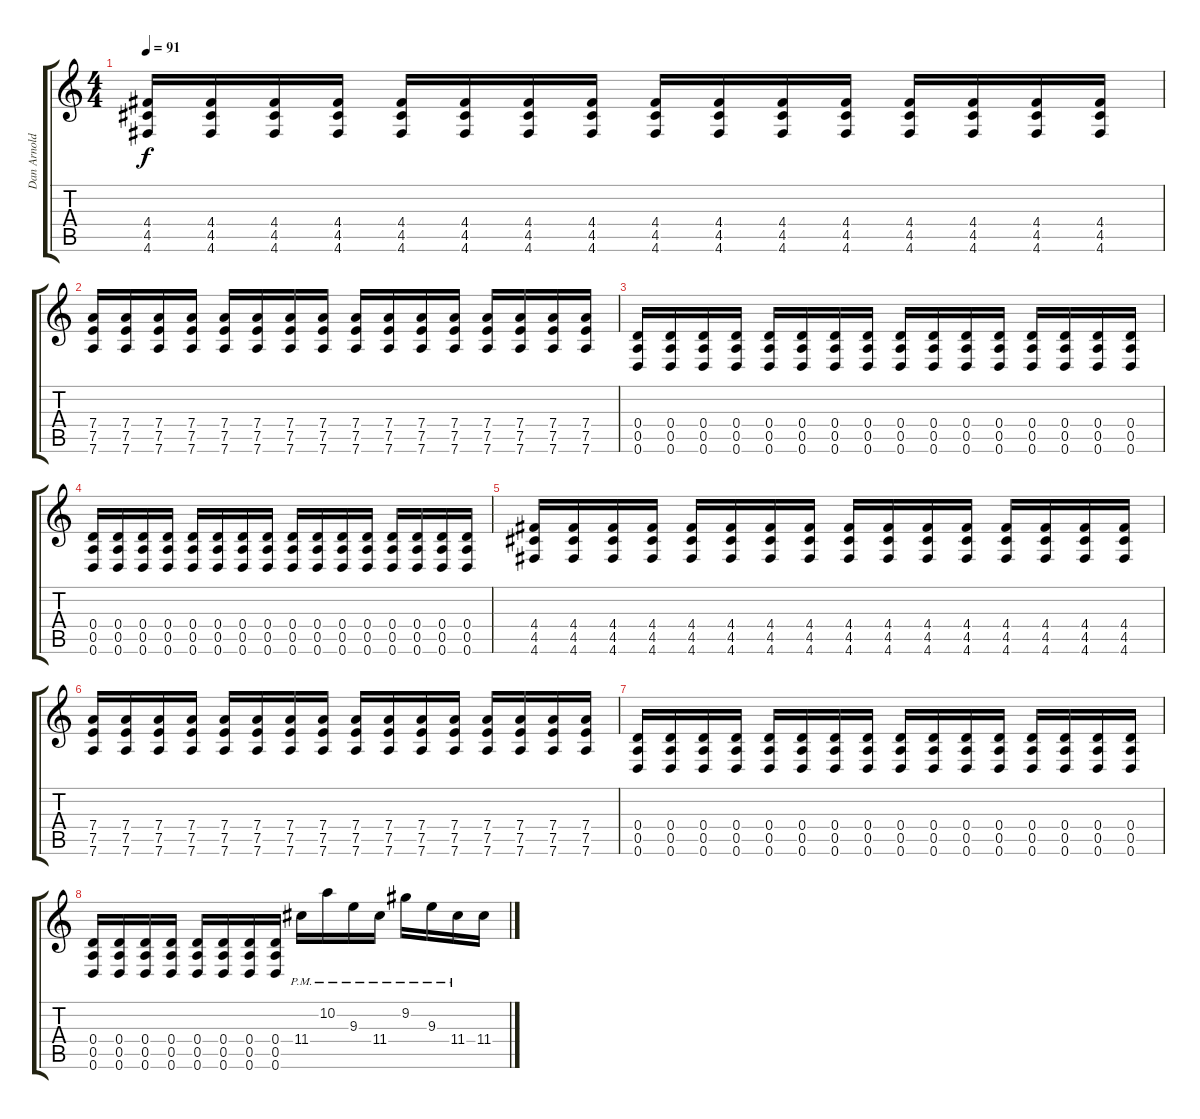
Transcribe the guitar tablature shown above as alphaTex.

\track ("Dan Arnold" "Dan Arnold") {instrument overdrivenguitar}
\staff {score tabs}
\tuning (E4 B3 G3 D3 A2 D2) {hide}
\ts (4 4)
\tempo 91
\clef g2
\ks c
(4.4 4.5 4.6).16{dy f} (4.4 4.5 4.6).16 (4.4 4.5 4.6).16 (4.4 4.5 4.6).16 (4.4 4.5 4.6).16 (4.4 4.5 4.6).16 (4.4 4.5 4.6).16 (4.4 4.5 4.6).16 (4.4 4.5 4.6).16 (4.4 4.5 4.6).16 (4.4 4.5 4.6).16 (4.4 4.5 4.6).16 (4.4 4.5 4.6).16 (4.4 4.5 4.6).16 (4.4 4.5 4.6).16 (4.4 4.5 4.6).16 |
(7.4 7.5 7.6).16 (7.4 7.5 7.6).16 (7.4 7.5 7.6).16 (7.4 7.5 7.6).16 (7.4 7.5 7.6).16 (7.4 7.5 7.6).16 (7.4 7.5 7.6).16 (7.4 7.5 7.6).16 (7.4 7.5 7.6).16 (7.4 7.5 7.6).16 (7.4 7.5 7.6).16 (7.4 7.5 7.6).16 (7.4 7.5 7.6).16 (7.4 7.5 7.6).16 (7.4 7.5 7.6).16 (7.4 7.5 7.6).16 |
(0.4 0.5 0.6).16 (0.4 0.5 0.6).16 (0.4 0.5 0.6).16 (0.4 0.5 0.6).16 (0.4 0.5 0.6).16 (0.4 0.5 0.6).16 (0.4 0.5 0.6).16 (0.4 0.5 0.6).16 (0.4 0.5 0.6).16 (0.4 0.5 0.6).16 (0.4 0.5 0.6).16 (0.4 0.5 0.6).16 (0.4 0.5 0.6).16 (0.4 0.5 0.6).16 (0.4 0.5 0.6).16 (0.4 0.5 0.6).16 |
(0.4 0.5 0.6).16 (0.4 0.5 0.6).16 (0.4 0.5 0.6).16 (0.4 0.5 0.6).16 (0.4 0.5 0.6).16 (0.4 0.5 0.6).16 (0.4 0.5 0.6).16 (0.4 0.5 0.6).16 (0.4 0.5 0.6).16 (0.4 0.5 0.6).16 (0.4 0.5 0.6).16 (0.4 0.5 0.6).16 (0.4 0.5 0.6).16 (0.4 0.5 0.6).16 (0.4 0.5 0.6).16 (0.4 0.5 0.6).16 |
(4.4 4.5 4.6).16 (4.4 4.5 4.6).16 (4.4 4.5 4.6).16 (4.4 4.5 4.6).16 (4.4 4.5 4.6).16 (4.4 4.5 4.6).16 (4.4 4.5 4.6).16 (4.4 4.5 4.6).16 (4.4 4.5 4.6).16 (4.4 4.5 4.6).16 (4.4 4.5 4.6).16 (4.4 4.5 4.6).16 (4.4 4.5 4.6).16 (4.4 4.5 4.6).16 (4.4 4.5 4.6).16 (4.4 4.5 4.6).16 |
(7.4 7.5 7.6).16 (7.4 7.5 7.6).16 (7.4 7.5 7.6).16 (7.4 7.5 7.6).16 (7.4 7.5 7.6).16 (7.4 7.5 7.6).16 (7.4 7.5 7.6).16 (7.4 7.5 7.6).16 (7.4 7.5 7.6).16 (7.4 7.5 7.6).16 (7.4 7.5 7.6).16 (7.4 7.5 7.6).16 (7.4 7.5 7.6).16 (7.4 7.5 7.6).16 (7.4 7.5 7.6).16 (7.4 7.5 7.6).16 |
(0.4 0.5 0.6).16 (0.4 0.5 0.6).16 (0.4 0.5 0.6).16 (0.4 0.5 0.6).16 (0.4 0.5 0.6).16 (0.4 0.5 0.6).16 (0.4 0.5 0.6).16 (0.4 0.5 0.6).16 (0.4 0.5 0.6).16 (0.4 0.5 0.6).16 (0.4 0.5 0.6).16 (0.4 0.5 0.6).16 (0.4 0.5 0.6).16 (0.4 0.5 0.6).16 (0.4 0.5 0.6).16 (0.4 0.5 0.6).16 |
(0.4 0.5 0.6).16 (0.4 0.5 0.6).16 (0.4 0.5 0.6).16 (0.4 0.5 0.6).16 (0.4 0.5 0.6).16 (0.4 0.5 0.6).16 (0.4 0.5 0.6).16 (0.4 0.5 0.6).16 11.4{pm}.16 10.2{pm}.16 9.3{pm}.16 11.4{pm}.16 9.2{pm}.16 9.3{pm}.16 11.4{pm}.16 11.4.16
